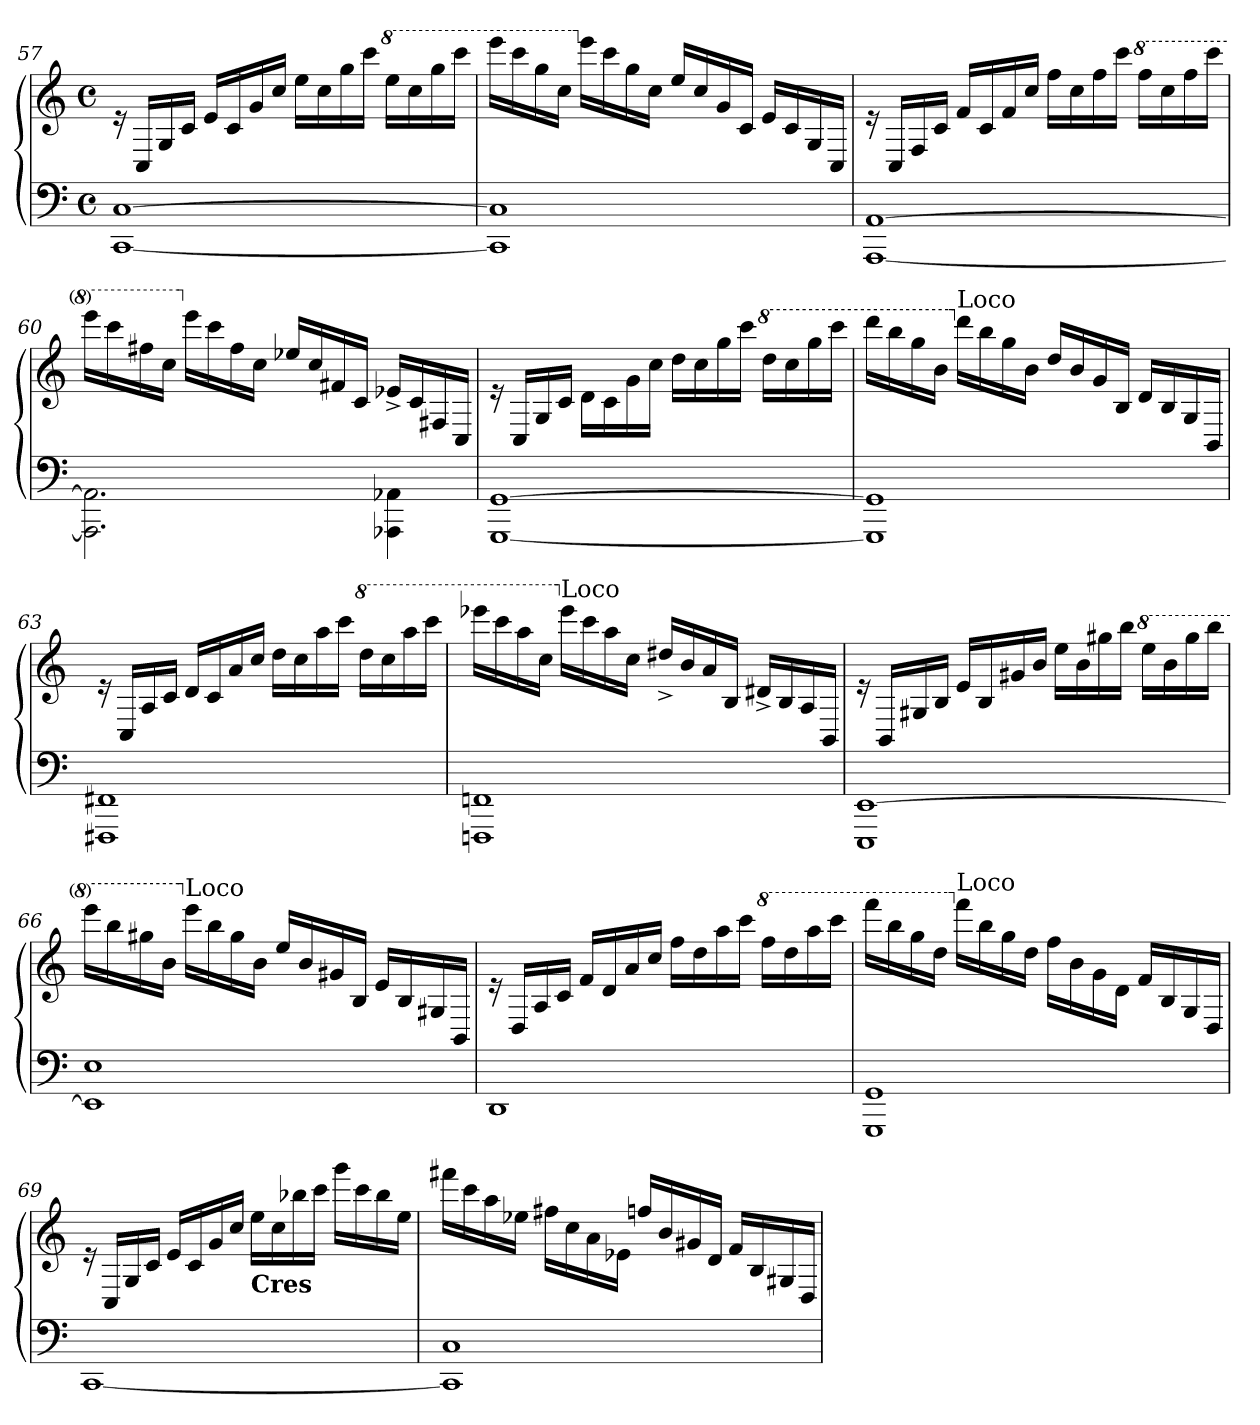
**kern	**kern
*part1	*part1
*staff2	*staff1
*clefF4	*clefG2
*k[]	*k[]
*C:	*C:
*M4/4	*M4/4
*met(c)	*met(c)
=57	=57
[1C [1CC	16re
.	16C/LL
.	16G/
.	16c/JJ
.	16eLL
.	16c
.	16g
.	16ccJJ
.	16eeLL
.	16cc
.	16gg
.	16cccJJ
*	*8va
.	16eeeLL
.	16ccc
.	16ggg
.	16ccccJJ
=58	=58
1C] 1CC]	16eeeeLL
.	16cccc
.	16ggg
.	16cccJJ
*	*X8va
.	16eeeLL
.	16ccc
.	16gg
.	16ccJJ
.	16eeLL
.	16cc
.	16g
.	16cJJ
.	16eLL
.	16c
.	16G/
.	16C/JJ
=59	=59
[1AA [1AAA	16re
.	16C/LL
.	16F/
.	16c/JJ
.	16fLL
.	16c
.	16f
.	16ccJJ
.	16ffLL
.	16cc
.	16ff
.	16cccJJ
*	*8va
.	16fffLL
.	16ccc
.	16fff
.	16ccccJJ
=60	=60
2.AA]\ 2.AAA]\	16eeeeLL
.	16cccc
.	16fff#X
.	16cccJJ
*	*X8va
.	16eeeLL
.	16ccc
.	16ff#
.	16ccJJ
.	16ee-XLL
.	16cc
.	16f#X
.	16cJJ
4AA-X\ 4AAA-X\	16e-X^<LL
.	16c
.	16F#X
.	16C/JJ
=61	=61
[1GG [1GGG	16re
.	16C/LL
.	16G/
.	16c/JJ
.	16d\LL
.	16c
.	16g
.	16ccJJ
.	16ddLL
.	16cc
.	16gg
.	16cccJJ
*	*8va
.	16dddLL
.	16ccc
.	16ggg
.	16ccccJJ
=62	=62
1GG] 1GGG]	16ddddLL
.	16bbb
.	16ggg
.	16bbJJ
*	*X8va
!	!LO:TX:a:t=Loco
.	16dddLL
.	16bb
.	16gg
.	16bJJ
.	16ddLL
.	16b
.	16g
.	16BJJ
.	16dLL
.	16B
.	16G/
.	16BB/JJ
=63	=63
1FF#X 1FFF#X	16re
.	16C/LL
.	16A/
.	16c/JJ
.	16dLL
.	16c
.	16a
.	16ccJJ
.	16ddLL
.	16cc
.	16aa
.	16cccJJ
*	*8va
.	16dddLL
.	16ccc
.	16aaa
.	16ccccJJ
=64	=64
1FFn 1FFFn	16eeee-XLL
.	16cccc
.	16aaa
.	16cccJJ
*	*X8va
!	!LO:TX:a:t=Loco
.	16eee-LL
.	16ccc
.	16aa
.	16ccJJ
.	16dd#X^<LL
.	16b
.	16a
.	16BJJ
.	16d#X^<LL
.	16B
.	16A/
.	16BB/JJ
=65	=65
[1EE 1EEE	16re
.	16BB/LL
.	16G#X
.	16B/JJ
.	16eLL
.	16B
.	16g#X
.	16bJJ
.	16eeLL
.	16b
.	16gg#X
.	16bbJJ
*	*8va
.	16eeeLL
.	16bb
.	16ggg#
.	16bbbJJ
=66	=66
1E 1EE]	16eeeeLL
.	16bbb
.	16ggg#X
.	16bbJJ
*	*X8va
!	!LO:TX:a:t=Loco
.	16eeeLL
.	16bb
.	16gg#
.	16bJJ
.	16eeLL
.	16b
.	16g#
.	16BJJ
.	16eLL
.	16B
.	16G#X
.	16BB/JJ
=67	=67
1DD	16re
.	16D/LL
.	16A/
.	16c/JJ
.	16fLL
.	16d
.	16a
.	16ccJJ
.	16ffLL
.	16dd
.	16aa
.	16cccJJ
*	*8va
.	16fffLL
.	16ddd
.	16aaa
.	16ccccJJ
=68	=68
1GG 1GGG	16ffffLL
.	16bbb
.	16ggg
.	16dddJJ
*	*X8va
!	!LO:TX:a:t=Loco
.	16fffLL
.	16bb
.	16gg
.	16ddJJ
.	16ff\LL
.	16b
.	16g
.	16dJJ
.	16fLL
.	16B
.	16G/
.	16D/JJ
=69	=69
[1CC	16re
.	16C/LL
.	16G/
.	16c/JJ
.	16eLL
.	16c
.	16g
.	16ccJJ
!	!LO:TX:c:B:t=Cres
.	16eeLL
.	16cc
.	16bb-X
.	16cccJJ
.	16gggLL
.	16ccc
.	16bb-
.	16eeJJ
=70	=70
1C 1CC]	16fff#XLL
.	16ccc
.	16aa
.	16ee-XJJ
.	16ff#XLL
.	16cc
.	16a
.	16e-XJJ
.	16ffnLL
.	16b
.	16g#X
.	16dJJ
.	16fLL
.	16B
.	16G#X/
.	16D/JJ
=	=
*-	*-
